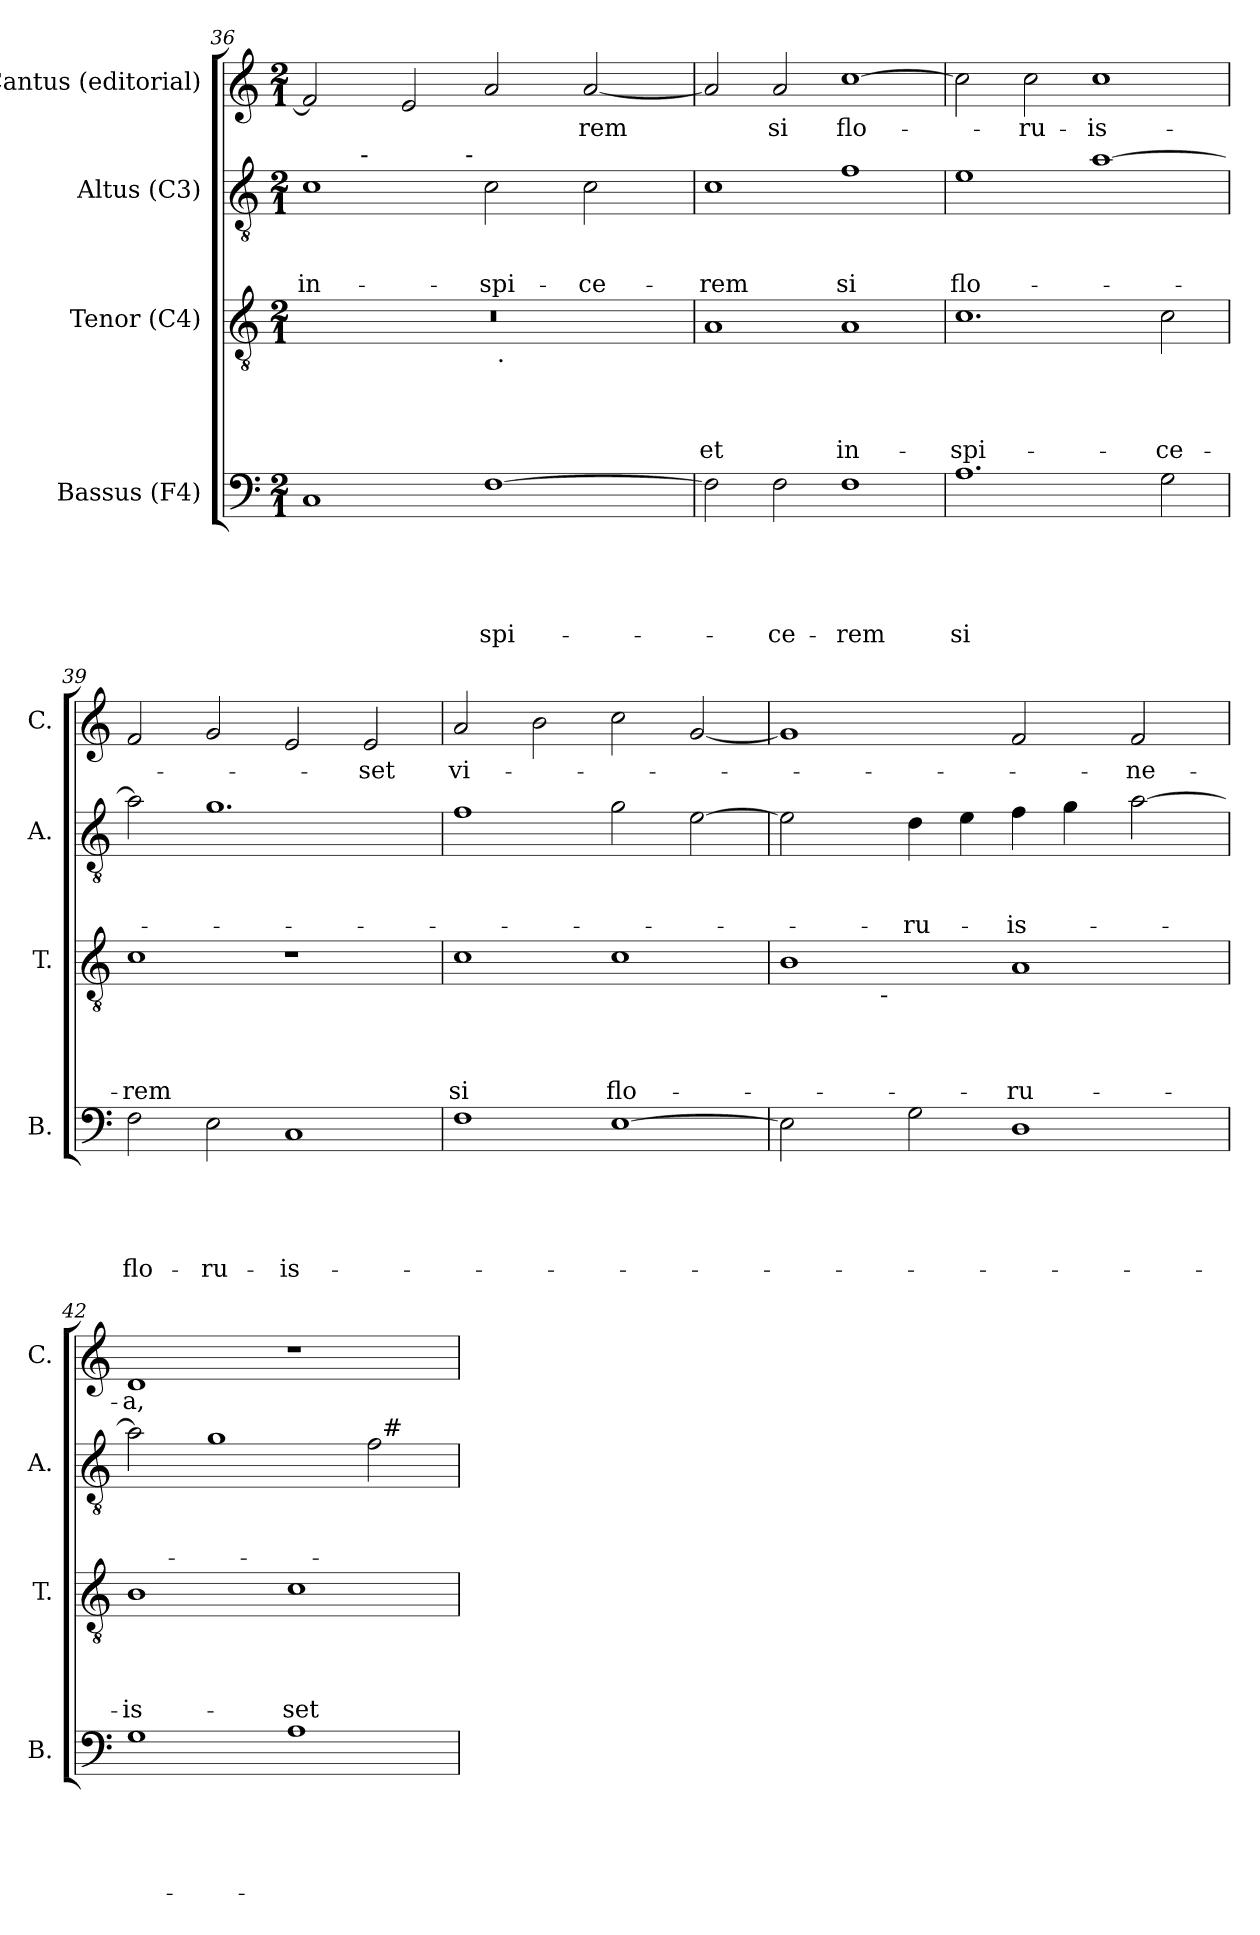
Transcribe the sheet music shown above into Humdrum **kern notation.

**kern	**text	**text	**text	**text	**text	**kern	**text	**text	**text	**text	**kern	**text	**text	**text	**kern	**text
*part4	*part4	*part4	*part4	*part4	*part4	*part3	*part3	*part3	*part3	*part3	*part2	*part2	*part2	*part2	*part1	*part1
*staff4	*staff4	*staff4	*staff4	*staff4	*staff4	*staff3	*staff3	*staff3	*staff3	*staff3	*staff2	*staff2	*staff2	*staff2	*staff1	*staff1
*I"Bassus (F4)	*	*	*	*	*	*I"Tenor (C4)	*	*	*	*	*I"Altus (C3)	*	*	*	*I"Cantus (editorial)	*
*I'B.	*	*	*	*	*	*I'T.	*	*	*	*	*I'A.	*	*	*	*I'C.	*
!!LO:LB:g=z
*clefF4	*	*	*	*	*	*clefGv2	*	*	*	*	*clefGv2	*	*	*	*clefG2	*
*k[]	*	*	*	*	*	*k[]	*	*	*	*	*k[]	*	*	*	*k[]	*
*C:	*	*	*	*	*	*C:	*	*	*	*	*C:	*	*	*	*C:	*
*M2/1	*	*	*	*	*	*M2/1	*	*	*	*	*M2/1	*	*	*	*M2/1	*
=36	=36	=36	=36	=36	=36	=36	=36	=36	=36	=36	=36	=36	=36	=36	=36	=36
!	!	!	!	!	!	!	!	!	!	!	!	!	!	!LO:LY:b	!	!
*	*	*	*	*	*	*^	*	*	*	*	*^	*	*	*	*	*
*	*	*	*	*	*	*	*	*	*	*	*	*	*^	*	*	*	*	*
1C	.	.	.	.	.	0r	1ryy	.	.	.	.	1c	4ryy	2...ryy	.	.	in-	2f/]	.
.	.	.	.	.	.	.	.	.	.	.	.	.	32ryy	.	.	.	.	.	.
!	!	!	!	!	!	!	!	!	!	!	!	!	!LO:TX:a:t=-	!	!	!	!	!	!
.	.	.	.	.	.	.	.	.	.	.	.	.	1ryy	.	.	.	.	.	.
.	.	.	.	.	.	.	.	.	.	.	.	.	.	.	.	.	.	2e/	.
!	!	!	!	!	!	!	!	!	!	!	!	!	!	!LO:TX:a:t=-	!	!	!	!	!
.	.	.	.	.	.	.	.	.	.	.	.	.	.	1ryy	.	.	.	.	.
!	!	!	!	!	!LO:LY:b	!	!	!	!	!	!	!	!	!	!	!	!LO:LY:b	!	!
[>1F	.	.	.	.	-spi-	.	32ryy	.	.	.	.	2c\	.	.	.	.	-spi-	2a/	.
!	!	!	!	!	!	!	!LO:TX:b:t=.	!	!	!	!	!	!	!	!	!	!	!	!
.	.	.	.	.	.	.	2ryy	.	.	.	.	.	.	.	.	.	.	.	.
.	.	.	.	.	.	.	.	.	.	.	.	.	2ryy	.	.	.	.	.	.
!	!	!	!	!	!	!	!	!	!	!	!	!	!	!	!	!	!LO:LY:b	!	!LO:LY:b
.	.	.	.	.	.	.	.	.	.	.	.	2c\	.	.	.	.	-ce-	[<2a/	-rem
.	.	.	.	.	.	.	4...ryy	.	.	.	.	.	.	.	.	.	.	.	.
.	.	.	.	.	.	.	.	.	.	.	.	.	8..ryy	.	.	.	.	.	.
.	.	.	.	.	.	.	.	.	.	.	.	.	.	16ryy	.	.	.	.	.
=37	=37	=37	=37	=37	=37	=37	=37	=37	=37	=37	=37	=37	=37	=37	=37	=37	=37	=37	=37
!	!	!	!	!	!	!	!	!	!	!	!LO:LY:b	!	!	!	!	!	!LO:LY:b	!	!
*	*	*	*	*	*	*v	*v	*	*	*	*	*	*	*	*	*	*	*	*
*	*	*	*	*	*	*	*	*	*	*	*v	*v	*v	*	*	*	*	*
2F\]	.	.	.	.	.	1A	.	.	.	et	1c	.	.	-rem	2a/]	.
!	!	!	!	!	!LO:LY:b	!	!	!	!	!	!	!	!	!	!	!LO:LY:b
2F\	.	.	.	.	-ce-	.	.	.	.	.	.	.	.	.	2a/	si
!	!	!	!	!	!LO:LY:b	!	!	!	!	!LO:LY:b	!	!	!	!LO:LY:b	!	!LO:LY:b
1F	.	.	.	.	-rem	1A	.	.	.	in-	1f	.	.	si	[>1cc	flo-
=38	=38	=38	=38	=38	=38	=38	=38	=38	=38	=38	=38	=38	=38	=38	=38	=38
!	!	!	!	!	!LO:LY:b	!	!	!	!	!LO:LY:b	!	!	!	!LO:LY:b	!	!
1.A	.	.	.	.	si	1.c	.	.	.	-spi-	1e	.	.	flo-	2cc\]	.
!	!	!	!	!	!	!	!	!	!	!	!	!	!	!	!	!LO:LY:b
.	.	.	.	.	.	.	.	.	.	.	.	.	.	.	2cc\	-ru-
!	!	!	!	!	!	!	!	!	!	!	!	!	!	!	!	!LO:LY:b
.	.	.	.	.	.	.	.	.	.	.	[>1a	.	.	.	1cc	-is-
!	!	!	!	!	!	!	!	!	!	!LO:LY:b	!	!	!	!	!	!
2G\	.	.	.	.	.	2c\	.	.	.	-ce-	.	.	.	.	.	.
=39	=39	=39	=39	=39	=39	=39	=39	=39	=39	=39	=39	=39	=39	=39	=39	=39
!	!	!	!	!	!LO:LY:b	!	!	!	!	!LO:LY:b	!	!	!	!	!	!
2F\	.	.	.	.	flo-	1c	.	.	.	-rem	2a\]	.	.	.	2f/	.
!	!	!	!	!	!LO:LY:b	!	!	!	!	!	!	!	!	!	!	!
2E\	.	.	.	.	-ru-	.	.	.	.	.	1.g	.	.	.	2g/	.
!	!	!	!	!	!LO:LY:b	!	!	!	!	!	!	!	!	!	!	!
1C	.	.	.	.	-is-	1r	.	.	.	.	.	.	.	.	2e/	.
!	!	!	!	!	!	!	!	!	!	!	!	!	!	!	!	!LO:LY:b
.	.	.	.	.	.	.	.	.	.	.	.	.	.	.	2e/	-set
=40	=40	=40	=40	=40	=40	=40	=40	=40	=40	=40	=40	=40	=40	=40	=40	=40
!	!	!	!	!	!	!	!	!	!	!LO:LY:b	!	!	!	!	!	!LO:LY:b
1F	.	.	.	.	.	1c	.	.	.	si	1f	.	.	.	2a/	vi-
.	.	.	.	.	.	.	.	.	.	.	.	.	.	.	2b\	.
!	!	!	!	!	!	!	!	!	!	!LO:LY:b	!	!	!	!	!	!
[>1E	.	.	.	.	.	1c	.	.	.	flo-	2g\	.	.	.	2cc\	.
.	.	.	.	.	.	.	.	.	.	.	[>2e\	.	.	.	[>2g/	.
!!LO:PB:g=z
=41	=41	=41	=41	=41	=41	=41	=41	=41	=41	=41	=41	=41	=41	=41	=41	=41
*	*	*	*	*	*	*^	*	*	*	*	*	*	*	*	*	*
2E\]	.	.	.	.	.	1B	4ryy	.	.	.	.	2e\]	.	.	.	1g]	.
.	.	.	.	.	.	.	8ryy	.	.	.	.	.	.	.	.	.	.
.	.	.	.	.	.	.	32ryy	.	.	.	.	.	.	.	.	.	.
!	!	!	!	!	!	!	!LO:TX:b:t=-	!	!	!	!	!	!	!	!	!	!
.	.	.	.	.	.	.	1ryy	.	.	.	.	.	.	.	.	.	.
!	!	!	!	!	!	!	!	!	!	!	!	!	!	!	!LO:LY:b	!	!
2G\	.	.	.	.	.	.	.	.	.	.	.	4d\	.	.	-ru-	.	.
.	.	.	.	.	.	.	.	.	.	.	.	4e\	.	.	.	.	.
!	!	!	!	!	!	!	!	!	!	!	!LO:LY:b	!	!	!	!LO:LY:b	!	!
1D	.	.	.	.	.	1A	.	.	.	.	-ru-	4f\	.	.	-is-	2f/	.
.	.	.	.	.	.	.	.	.	.	.	.	4g\	.	.	.	.	.
.	.	.	.	.	.	.	2ryy	.	.	.	.	.	.	.	.	.	.
!	!	!	!	!	!	!	!	!	!	!	!	!	!	!	!	!	!LO:LY:b
.	.	.	.	.	.	.	.	.	.	.	.	[>2a\	.	.	.	2f/	-ne-
.	.	.	.	.	.	.	16.ryy	.	.	.	.	.	.	.	.	.	.
=42	=42	=42	=42	=42	=42	=42	=42	=42	=42	=42	=42	=42	=42	=42	=42	=42	=42
!	!	!	!	!	!	!	!	!	!	!	!LO:LY:b:rj	!	!	!	!	!	!LO:LY:b
*	*	*	*	*	*	*v	*v	*	*	*	*	*^	*	*	*	*	*
1G	.	.	.	.	.	1B	.	.	.	-is-	2a\]	1ryy	.	.	.	1d	-a,
.	.	.	.	.	.	.	.	.	.	.	1g	.	.	.	.	.	.
!	!	!	!	!	!	!	!	!	!	!LO:LY:b	!	!	!	!	!	!	!
1A	.	.	.	.	.	1c	.	.	.	-set	.	2ryy	.	.	.	1r	.
.	.	.	.	.	.	.	.	.	.	.	2f\	32ryy	.	.	.	.	.
!	!	!	!	!	!	!	!	!	!	!	!	!LO:TX:a:t=#	!	!	!	!	!
.	.	.	.	.	.	.	.	.	.	.	.	4...ryy	.	.	.	.	.
*	*	*	*	*	*	*	*	*	*	*	*v	*v	*	*	*	*	*
=	=	=	=	=	=	=	=	=	=	=	=	=	=	=	=	=
*-	*-	*-	*-	*-	*-	*-	*-	*-	*-	*-	*-	*-	*-	*-	*-	*-
